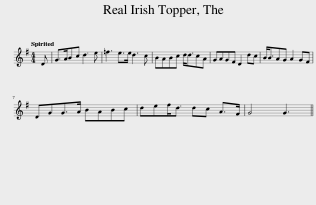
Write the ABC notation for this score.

X:1
L:1/8
Q:1/4=120
M:4/4
I:linebreak $
K:G
V:1 treble
V:1
 D | G>ABc d3 e | =f3 e>e d3 c | BABc d<dcA | GAGF D2 dc | %5
 B<BAG A2 GF |$ DGG>A BABc | def<d dc A>F | G4 G3 || %9
